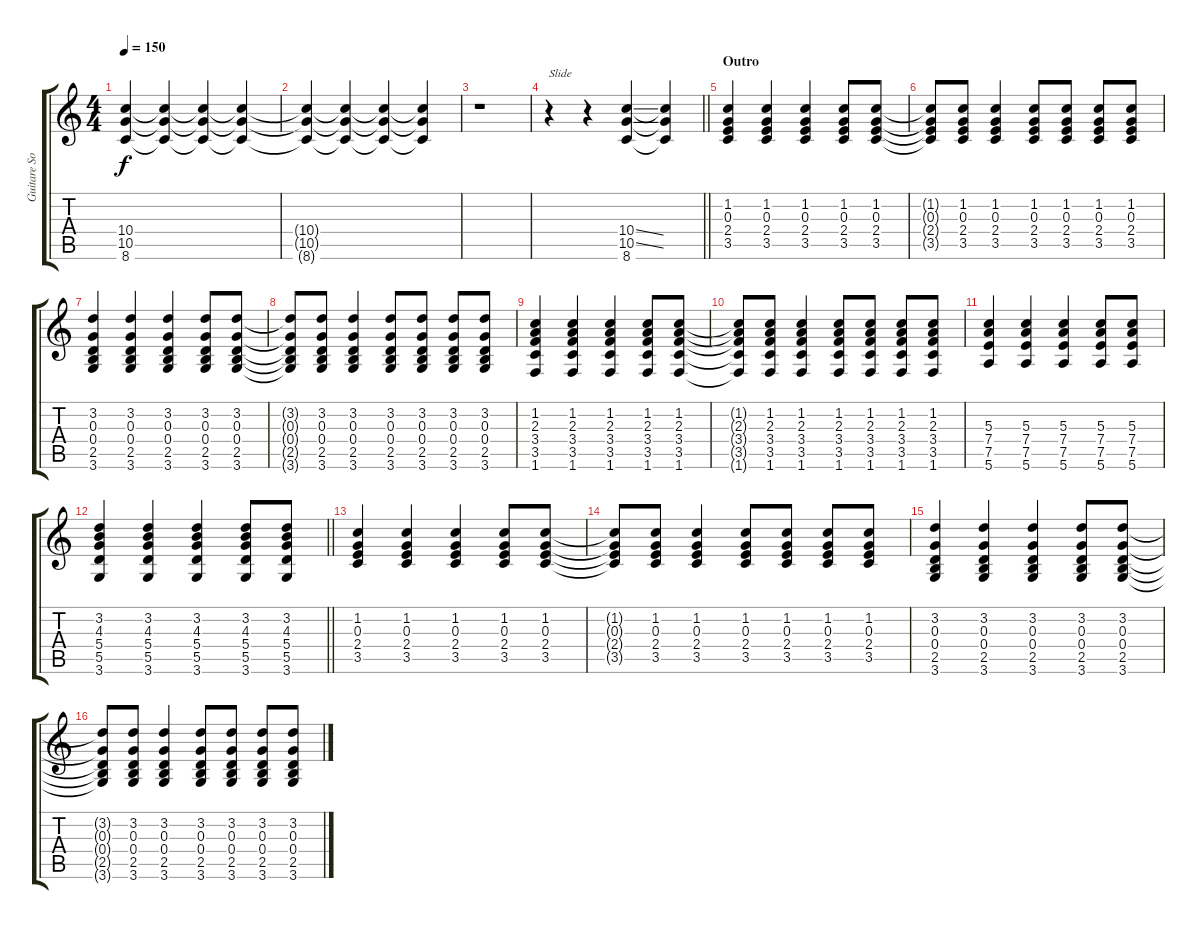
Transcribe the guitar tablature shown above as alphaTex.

\track ("Guitare Soliste" "Guitare So") {instrument distortionguitar}
\staff {score tabs}
\tuning (E4 B3 G3 D3 A2 E2) {hide}
\ts (4 4)
\tempo 150
\clef g2
\ks c
(10.4 10.5 8.6).4{dy f volume 0} (10.4{t} 10.5{t} 8.6{t}).4 (10.4{t} 10.5{t} 8.6{t}).4 (10.4{t} 10.5{t} 8.6{t}).4 |
(10.4{t} 10.5{t} 8.6{t}).4 (10.4{t} 10.5{t} 8.6{t}).4 (10.4{t} 10.5{t} 8.6{t}).4 (10.4{t} 10.5{t} 8.6{t}).4 |
r.1 |
\barLineRight lightlight
r.4{txt "Slide"} r.4 (10.4{ss} 10.5{ss} 8.6).4{volume 12} (10.4{t} 10.5{t} 8.6{t}).4 |
\section ("" "Outro")
(1.2 0.3 2.4 3.5).4{volume 12} (1.2 0.3 2.4 3.5).4 (1.2 0.3 2.4 3.5).4 (1.2 0.3 2.4 3.5).8 (1.2 0.3 2.4 3.5).8 |
(1.2{t} 0.3{t} 2.4{t} 3.5{t}).8 (1.2 0.3 2.4 3.5).8 (1.2 0.3 2.4 3.5).4 (1.2 0.3 2.4 3.5).8 (1.2 0.3 2.4 3.5).8 (1.2 0.3 2.4 3.5).8 (1.2 0.3 2.4 3.5).8 |
(3.2 0.3 0.4 2.5 3.6).4 (3.2 0.3 0.4 2.5 3.6).4 (3.2 0.3 0.4 2.5 3.6).4 (3.2 0.3 0.4 2.5 3.6).8 (3.2 0.3 0.4 2.5 3.6).8 |
(3.2{t} 0.3{t} 0.4{t} 2.5{t} 3.6{t}).8 (3.2 0.3 0.4 2.5 3.6).8 (3.2 0.3 0.4 2.5 3.6).4 (3.2 0.3 0.4 2.5 3.6).8 (3.2 0.3 0.4 2.5 3.6).8 (3.2 0.3 0.4 2.5 3.6).8 (3.2 0.3 0.4 2.5 3.6).8 |
(1.2 2.3 3.4 3.5 1.6).4 (1.2 2.3 3.4 3.5 1.6).4 (1.2 2.3 3.4 3.5 1.6).4 (1.2 2.3 3.4 3.5 1.6).8 (1.2 2.3 3.4 3.5 1.6).8 |
(1.2{t} 2.3{t} 3.4{t} 3.5{t} 1.6{t}).8 (1.2 2.3 3.4 3.5 1.6).8 (1.2 2.3 3.4 3.5 1.6).4 (1.2 2.3 3.4 3.5 1.6).8 (1.2 2.3 3.4 3.5 1.6).8 (1.2 2.3 3.4 3.5 1.6).8 (1.2 2.3 3.4 3.5 1.6).8 |
(5.3 7.4 7.5 5.6).4 (5.3 7.4 7.5 5.6).4 (5.3 7.4 7.5 5.6).4 (5.3 7.4 7.5 5.6).8 (5.3 7.4 7.5 5.6).8 |
\barLineRight lightlight
(3.2 4.3 5.4 5.5 3.6).4 (3.2 4.3 5.4 5.5 3.6).4 (3.2 4.3 5.4 5.5 3.6).4 (3.2 4.3 5.4 5.5 3.6).8 (3.2 4.3 5.4 5.5 3.6).8 |
(1.2 0.3 2.4 3.5).4 (1.2 0.3 2.4 3.5).4 (1.2 0.3 2.4 3.5).4 (1.2 0.3 2.4 3.5).8 (1.2 0.3 2.4 3.5).8 |
(1.2{t} 0.3{t} 2.4{t} 3.5{t}).8 (1.2 0.3 2.4 3.5).8 (1.2 0.3 2.4 3.5).4 (1.2 0.3 2.4 3.5).8 (1.2 0.3 2.4 3.5).8 (1.2 0.3 2.4 3.5).8 (1.2 0.3 2.4 3.5).8 |
(3.2 0.3 0.4 2.5 3.6).4 (3.2 0.3 0.4 2.5 3.6).4 (3.2 0.3 0.4 2.5 3.6).4 (3.2 0.3 0.4 2.5 3.6).8 (3.2 0.3 0.4 2.5 3.6).8 |
(3.2{t} 0.3{t} 0.4{t} 2.5{t} 3.6{t}).8 (3.2 0.3 0.4 2.5 3.6).8 (3.2 0.3 0.4 2.5 3.6).4 (3.2 0.3 0.4 2.5 3.6).8 (3.2 0.3 0.4 2.5 3.6).8 (3.2 0.3 0.4 2.5 3.6).8 (3.2 0.3 0.4 2.5 3.6).8
